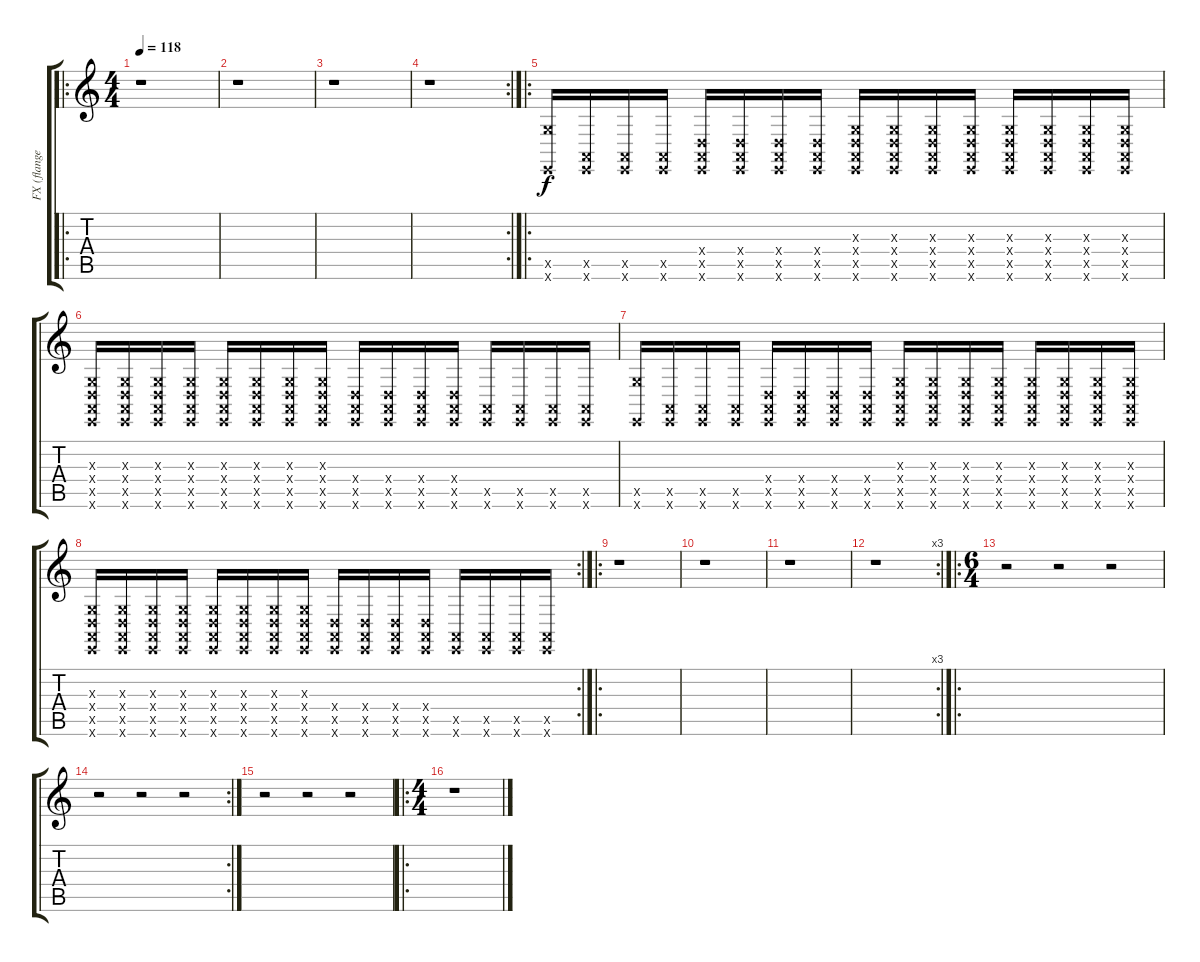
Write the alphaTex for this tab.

\track ("FX (flanger/scratch)" "FX (flange") {instrument fx4atmosphere}
\staff {score tabs}
\tuning (E4 B3 G3 D3 A2 E2) {hide}
\ro
\ts (4 4)
\tempo 118
\clef g2
\ks c
r.1{dy f} |
r.1 |
r.1 |
\rc 2
r.1 |
\ro
(10.5{x} 0.6{x}).16{balance 16 instrument melodictom} (0.5{x} 0.6{x}).16 (0.5{x} 0.6{x}).16 (0.5{x} 0.6{x}).16 (0.4{x} 0.5{x} 0.6{x}).16 (0.4{x} 0.5{x} 0.6{x}).16 (0.4{x} 0.5{x} 0.6{x}).16 (0.4{x} 0.5{x} 0.6{x}).16 (0.3{x} 0.4{x} 0.5{x} 0.6{x}).16 (0.3{x} 0.4{x} 0.5{x} 0.6{x}).16 (0.3{x} 0.4{x} 0.5{x} 0.6{x}).16 (0.3{x} 0.4{x} 0.5{x} 0.6{x}).16 (0.3{x} 0.4{x} 0.5{x} 0.6{x}).16 (0.3{x} 0.4{x} 0.5{x} 0.6{x}).16 (0.3{x} 0.4{x} 0.5{x} 0.6{x}).16 (0.3{x} 0.4{x} 0.5{x} 0.6{x}).16 |
(0.3{x} 0.4{x} 0.5{x} 0.6{x}).16{balance 0 instrument melodictom} (0.3{x} 0.4{x} 0.5{x} 0.6{x}).16 (0.3{x} 0.4{x} 0.5{x} 0.6{x}).16 (0.3{x} 0.4{x} 0.5{x} 0.6{x}).16 (0.3{x} 0.4{x} 0.5{x} 0.6{x}).16 (0.3{x} 0.4{x} 0.5{x} 0.6{x}).16 (0.3{x} 0.4{x} 0.5{x} 0.6{x}).16 (0.3{x} 0.4{x} 0.5{x} 0.6{x}).16 (0.4{x} 0.5{x} 0.6{x}).16 (0.4{x} 0.5{x} 0.6{x}).16 (0.4{x} 0.5{x} 0.6{x}).16 (0.4{x} 0.5{x} 0.6{x}).16 (0.5{x} 0.6{x}).16 (0.5{x} 0.6{x}).16 (0.5{x} 0.6{x}).16 (0.5{x} 0.6{x}).16 |
(10.5{x} 0.6{x}).16{balance 16 instrument melodictom} (0.5{x} 0.6{x}).16 (0.5{x} 0.6{x}).16 (0.5{x} 0.6{x}).16 (0.4{x} 0.5{x} 0.6{x}).16 (0.4{x} 0.5{x} 0.6{x}).16 (0.4{x} 0.5{x} 0.6{x}).16 (0.4{x} 0.5{x} 0.6{x}).16 (0.3{x} 0.4{x} 0.5{x} 0.6{x}).16 (0.3{x} 0.4{x} 0.5{x} 0.6{x}).16 (0.3{x} 0.4{x} 0.5{x} 0.6{x}).16 (0.3{x} 0.4{x} 0.5{x} 0.6{x}).16 (0.3{x} 0.4{x} 0.5{x} 0.6{x}).16 (0.3{x} 0.4{x} 0.5{x} 0.6{x}).16 (0.3{x} 0.4{x} 0.5{x} 0.6{x}).16 (0.3{x} 0.4{x} 0.5{x} 0.6{x}).16 |
\rc 2
(0.3{x} 0.4{x} 0.5{x} 0.6{x}).16{balance 0 instrument melodictom} (0.3{x} 0.4{x} 0.5{x} 0.6{x}).16 (0.3{x} 0.4{x} 0.5{x} 0.6{x}).16 (0.3{x} 0.4{x} 0.5{x} 0.6{x}).16 (0.3{x} 0.4{x} 0.5{x} 0.6{x}).16 (0.3{x} 0.4{x} 0.5{x} 0.6{x}).16 (0.3{x} 0.4{x} 0.5{x} 0.6{x}).16 (0.3{x} 0.4{x} 0.5{x} 0.6{x}).16 (0.4{x} 0.5{x} 0.6{x}).16 (0.4{x} 0.5{x} 0.6{x}).16 (0.4{x} 0.5{x} 0.6{x}).16 (0.4{x} 0.5{x} 0.6{x}).16 (0.5{x} 0.6{x}).16 (0.5{x} 0.6{x}).16 (0.5{x} 0.6{x}).16 (0.5{x} 0.6{x}).16 |
\ro
r.1 |
r.1 |
r.1 |
\rc 3
r.1 |
\ro
\ts (6 4)
r.2 r.2 r.2 |
\rc 2
r.2 r.2 r.2 |
r.2 r.2 r.2 |
\ro
\ts (4 4)
r.1
